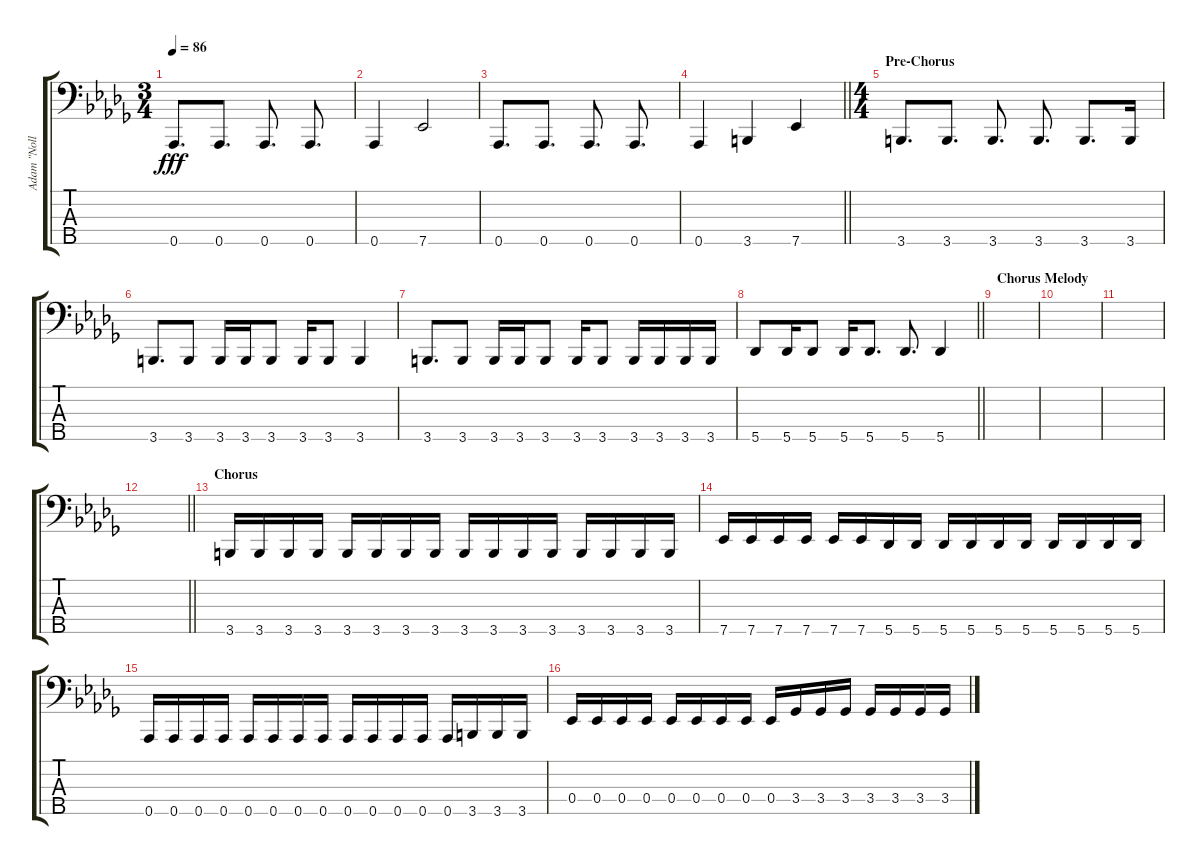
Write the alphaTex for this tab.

\track ("Adam \"Nolly\" Getgood - Bass" "Adam \"Noll") {instrument electricbassfinger}
\staff {score tabs}
\tuning (Gb2 Db2 Ab1 Eb1 Ab0) {hide}
\ts (3 4)
\tempo 86
\clef f4
\ks bbminor
0.5.8{d dy fff} 0.5.8{d} 0.5.8{d} 0.5.8{d} |
0.5.4 7.5.2 |
0.5.8{d} 0.5.8{d} 0.5.8{d} 0.5.8{d} |
\barLineRight lightlight
0.5.4 3.5.4 7.5.4 |
\ts (4 4)
\section ("" "Pre-Chorus")
3.5.8{d} 3.5.8{d} 3.5.8{d} 3.5.8{d} 3.5.8{d} 3.5.16 |
3.5.8{d} 3.5.8 3.5.16 3.5.16 3.5.8 3.5.16 3.5.8 3.5.4 |
3.5.8{d} 3.5.8 3.5.16 3.5.16 3.5.8 3.5.16 3.5.8 3.5.16 3.5.16 3.5.16 3.5.16 |
\barLineRight lightlight
5.5.8 5.5.16 5.5.8 5.5.16 5.5.8{d} 5.5.8{d} 5.5.4 |
\section ("" "Chorus Melody")
|
|
|
\barLineRight lightlight
|
\section ("" "Chorus")
3.5.16 3.5.16 3.5.16 3.5.16 3.5.16 3.5.16 3.5.16 3.5.16 3.5.16 3.5.16 3.5.16 3.5.16 3.5.16 3.5.16 3.5.16 3.5.16 |
7.5.16 7.5.16 7.5.16 7.5.16 7.5.16 7.5.16 5.5.16 5.5.16 5.5.16 5.5.16 5.5.16 5.5.16 5.5.16 5.5.16 5.5.16 5.5.16 |
0.5.16 0.5.16 0.5.16 0.5.16 0.5.16 0.5.16 0.5.16 0.5.16 0.5.16 0.5.16 0.5.16 0.5.16 0.5.16 3.5.16 3.5.16 3.5.16 |
0.4.16 0.4.16 0.4.16 0.4.16 0.4.16 0.4.16 0.4.16 0.4.16 0.4.16 3.4.16 3.4.16 3.4.16 3.4.16 3.4.16 3.4.16 3.4.16
